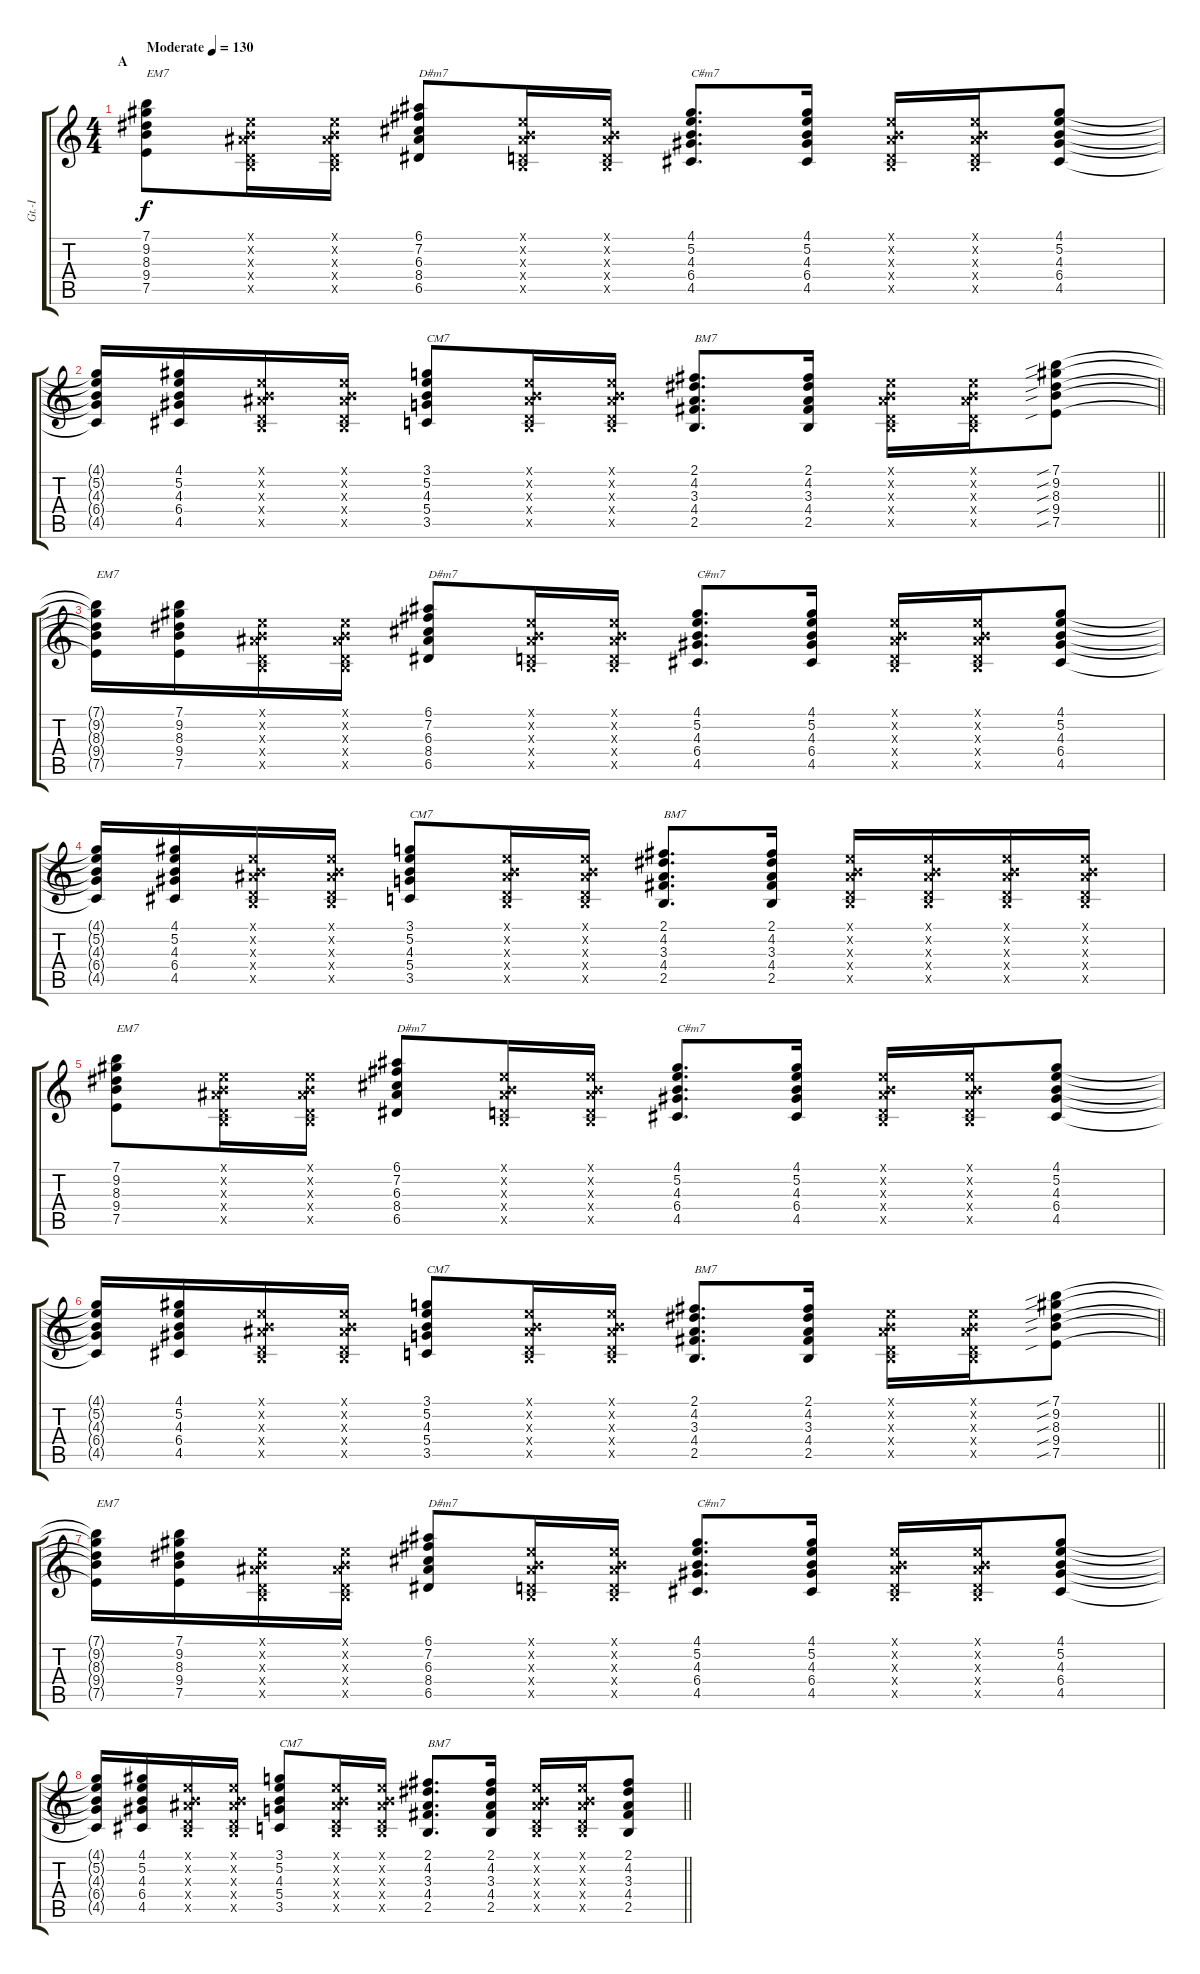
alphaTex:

\track ("Gt.-I" "Gt.-I") {instrument acousticguitarsteel}
\staff {score tabs}
\tuning (E4 B3 G3 D3 A2 E2) {hide}
\ts (4 4)
\section ("" "A")
\tempo (130 "Moderate")
\clef g2
\ks c
(7.1 9.2 8.3 9.4 7.5).8{txt "EM7" dy f instrument acousticguitarsteel} (0.1{x} 0.2{x} 3.3{x} 0.4{x} 2.5{x}).16 (0.1{x} 0.2{x} 3.3{x} 0.4{x} 2.5{x}).16 (6.1 7.2 6.3 8.4 6.5).8{txt "D#m7"} (0.1{x} 0.2{x} 3.3{x} 0.4{x} 2.5{x}).16 (0.1{x} 0.2{x} 3.3{x} 0.4{x} 2.5{x}).16 (4.1 5.2 4.3 6.4 4.5).8{d txt "C#m7"} (4.1 5.2 4.3 6.4 4.5).16 (0.1{x} 0.2{x} 3.3{x} 0.4{x} 2.5{x}).16 (0.1{x} 0.2{x} 3.3{x} 0.4{x} 2.5{x}).16 (4.1 5.2 4.3 6.4 4.5).8 |
\barLineRight lightlight
(4.1{t} 5.2{t} 4.3{t} 6.4{t} 4.5{t}).16 (4.1 5.2 4.3 6.4 4.5).16 (0.1{x} 0.2{x} 3.3{x} 0.4{x} 2.5{x}).16 (0.1{x} 0.2{x} 3.3{x} 0.4{x} 2.5{x}).16 (3.1 5.2 4.3 5.4 3.5).8{txt "CM7"} (0.1{x} 0.2{x} 3.3{x} 0.4{x} 2.5{x}).16 (0.1{x} 0.2{x} 3.3{x} 0.4{x} 2.5{x}).16 (2.1 4.2 3.3 4.4 2.5).8{d txt "BM7"} (2.1 4.2 3.3 4.4 2.5).16 (0.1{x} 0.2{x} 3.3{x} 0.4{x} 2.5{x}).16 (0.1{x} 0.2{x} 3.3{x} 0.4{x} 2.5{x}).16 (7.1{sib} 9.2{sib} 8.3{sib} 9.4{sib} 7.5{sib}).8 |
\section ("" "")
(7.1{t} 9.2{t} 8.3{t} 9.4{t} 7.5{t}).16{txt "EM7"} (7.1 9.2 8.3 9.4 7.5).16 (0.1{x} 0.2{x} 3.3{x} 0.4{x} 2.5{x}).16 (0.1{x} 0.2{x} 3.3{x} 0.4{x} 2.5{x}).16 (6.1 7.2 6.3 8.4 6.5).8{txt "D#m7"} (0.1{x} 0.2{x} 3.3{x} 0.4{x} 2.5{x}).16 (0.1{x} 0.2{x} 3.3{x} 0.4{x} 2.5{x}).16 (4.1 5.2 4.3 6.4 4.5).8{d txt "C#m7"} (4.1 5.2 4.3 6.4 4.5).16 (0.1{x} 0.2{x} 3.3{x} 0.4{x} 2.5{x}).16 (0.1{x} 0.2{x} 3.3{x} 0.4{x} 2.5{x}).16 (4.1 5.2 4.3 6.4 4.5).8 |
(4.1{t} 5.2{t} 4.3{t} 6.4{t} 4.5{t}).16 (4.1 5.2 4.3 6.4 4.5).16 (0.1{x} 0.2{x} 3.3{x} 0.4{x} 2.5{x}).16 (0.1{x} 0.2{x} 3.3{x} 0.4{x} 2.5{x}).16 (3.1 5.2 4.3 5.4 3.5).8{txt "CM7"} (0.1{x} 0.2{x} 3.3{x} 0.4{x} 2.5{x}).16 (0.1{x} 0.2{x} 3.3{x} 0.4{x} 2.5{x}).16 (2.1 4.2 3.3 4.4 2.5).8{d txt "BM7"} (2.1 4.2 3.3 4.4 2.5).16 (0.1{x} 0.2{x} 3.3{x} 0.4{x} 2.5{x}).16 (0.1{x} 0.2{x} 3.3{x} 0.4{x} 2.5{x}).16 (0.1{x} 0.2{x} 3.3{x} 0.4{x} 2.5{x}).16 (0.1{x} 0.2{x} 3.3{x} 0.4{x} 2.5{x}).16 |
(7.1 9.2 8.3 9.4 7.5).8{txt "EM7"} (0.1{x} 0.2{x} 3.3{x} 0.4{x} 2.5{x}).16 (0.1{x} 0.2{x} 3.3{x} 0.4{x} 2.5{x}).16 (6.1 7.2 6.3 8.4 6.5).8{txt "D#m7"} (0.1{x} 0.2{x} 3.3{x} 0.4{x} 2.5{x}).16 (0.1{x} 0.2{x} 3.3{x} 0.4{x} 2.5{x}).16 (4.1 5.2 4.3 6.4 4.5).8{d txt "C#m7"} (4.1 5.2 4.3 6.4 4.5).16 (0.1{x} 0.2{x} 3.3{x} 0.4{x} 2.5{x}).16 (0.1{x} 0.2{x} 3.3{x} 0.4{x} 2.5{x}).16 (4.1 5.2 4.3 6.4 4.5).8 |
\barLineRight lightlight
(4.1{t} 5.2{t} 4.3{t} 6.4{t} 4.5{t}).16 (4.1 5.2 4.3 6.4 4.5).16 (0.1{x} 0.2{x} 3.3{x} 0.4{x} 2.5{x}).16 (0.1{x} 0.2{x} 3.3{x} 0.4{x} 2.5{x}).16 (3.1 5.2 4.3 5.4 3.5).8{txt "CM7"} (0.1{x} 0.2{x} 3.3{x} 0.4{x} 2.5{x}).16 (0.1{x} 0.2{x} 3.3{x} 0.4{x} 2.5{x}).16 (2.1 4.2 3.3 4.4 2.5).8{d txt "BM7"} (2.1 4.2 3.3 4.4 2.5).16 (0.1{x} 0.2{x} 3.3{x} 0.4{x} 2.5{x}).16 (0.1{x} 0.2{x} 3.3{x} 0.4{x} 2.5{x}).16 (7.1{sib} 9.2{sib} 8.3{sib} 9.4{sib} 7.5{sib}).8 |
(7.1{t} 9.2{t} 8.3{t} 9.4{t} 7.5{t}).16{txt "EM7"} (7.1 9.2 8.3 9.4 7.5).16 (0.1{x} 0.2{x} 3.3{x} 0.4{x} 2.5{x}).16 (0.1{x} 0.2{x} 3.3{x} 0.4{x} 2.5{x}).16 (6.1 7.2 6.3 8.4 6.5).8{txt "D#m7"} (0.1{x} 0.2{x} 3.3{x} 0.4{x} 2.5{x}).16 (0.1{x} 0.2{x} 3.3{x} 0.4{x} 2.5{x}).16 (4.1 5.2 4.3 6.4 4.5).8{d txt "C#m7"} (4.1 5.2 4.3 6.4 4.5).16 (0.1{x} 0.2{x} 3.3{x} 0.4{x} 2.5{x}).16 (0.1{x} 0.2{x} 3.3{x} 0.4{x} 2.5{x}).16 (4.1 5.2 4.3 6.4 4.5).8 |
\barLineRight lightlight
(4.1{t} 5.2{t} 4.3{t} 6.4{t} 4.5{t}).16 (4.1 5.2 4.3 6.4 4.5).16 (0.1{x} 0.2{x} 3.3{x} 0.4{x} 2.5{x}).16 (0.1{x} 0.2{x} 3.3{x} 0.4{x} 2.5{x}).16 (3.1 5.2 4.3 5.4 3.5).8{txt "CM7"} (0.1{x} 0.2{x} 3.3{x} 0.4{x} 2.5{x}).16 (0.1{x} 0.2{x} 3.3{x} 0.4{x} 2.5{x}).16 (2.1 4.2 3.3 4.4 2.5).8{d txt "BM7"} (2.1 4.2 3.3 4.4 2.5).16 (0.1{x} 0.2{x} 3.3{x} 0.4{x} 2.5{x}).16 (0.1{x} 0.2{x} 3.3{x} 0.4{x} 2.5{x}).16 (2.1 4.2 3.3 4.4 2.5).8
